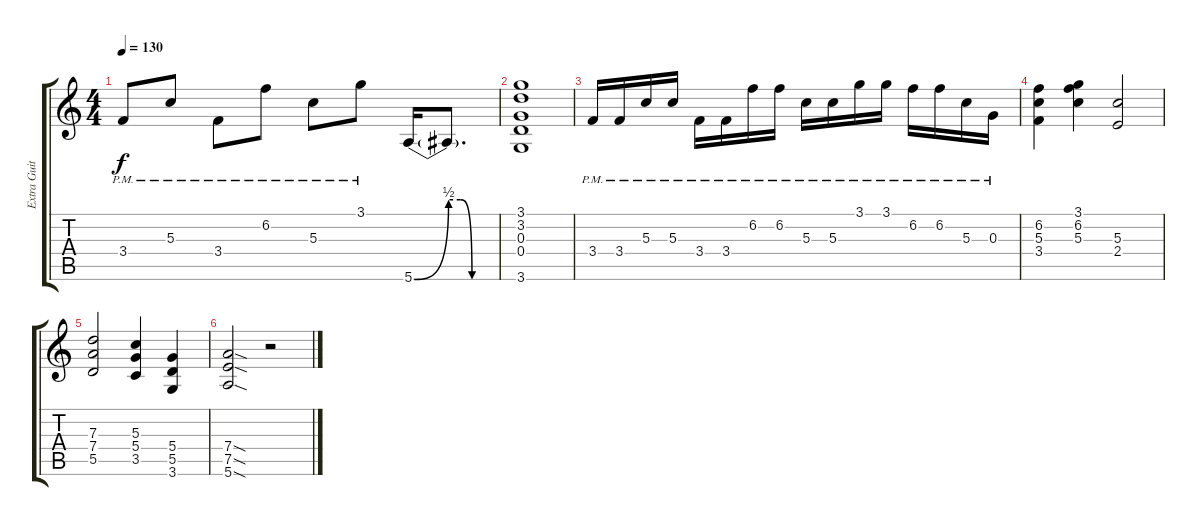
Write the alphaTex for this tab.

\track ("Extra Guitar" "Extra Guit") {instrument distortionguitar}
\staff {score tabs}
\tuning (E4 B3 G3 D3 A2 E2) {hide}
\ts (4 4)
\tempo 130
\clef g2
\ks c
3.4{pm}.8{dy f} 5.3{pm}.8 3.4{pm}.8 6.2{pm}.8 5.3{pm}.8 3.1{pm}.8 5.6{be (bend 0 0 60 2)}.16 5.6{be (custom 0 2 15 2 30 0 60 0) t}.8{d} |
(3.1 3.2 0.3 0.4 3.6).1 |
3.4{pm}.16 3.4{pm}.16 5.3{pm}.16 5.3{pm}.16 3.4{pm}.16 3.4{pm}.16 6.2{pm}.16 6.2{pm}.16 5.3{pm}.16 5.3{pm}.16 3.1{pm}.16 3.1{pm}.16 6.2{pm}.16 6.2{pm}.16 5.3{pm}.16 0.3{pm}.16 |
(6.2 5.3 3.4).4 (3.1 6.2 5.3).4 (5.3 2.4).2 |
(7.3 7.4 5.5).2 (5.3 5.4 3.5).4 (5.4 5.5 3.6).4 |
(7.4{sod} 7.5{sod} 5.6{sod}).2 r.2
